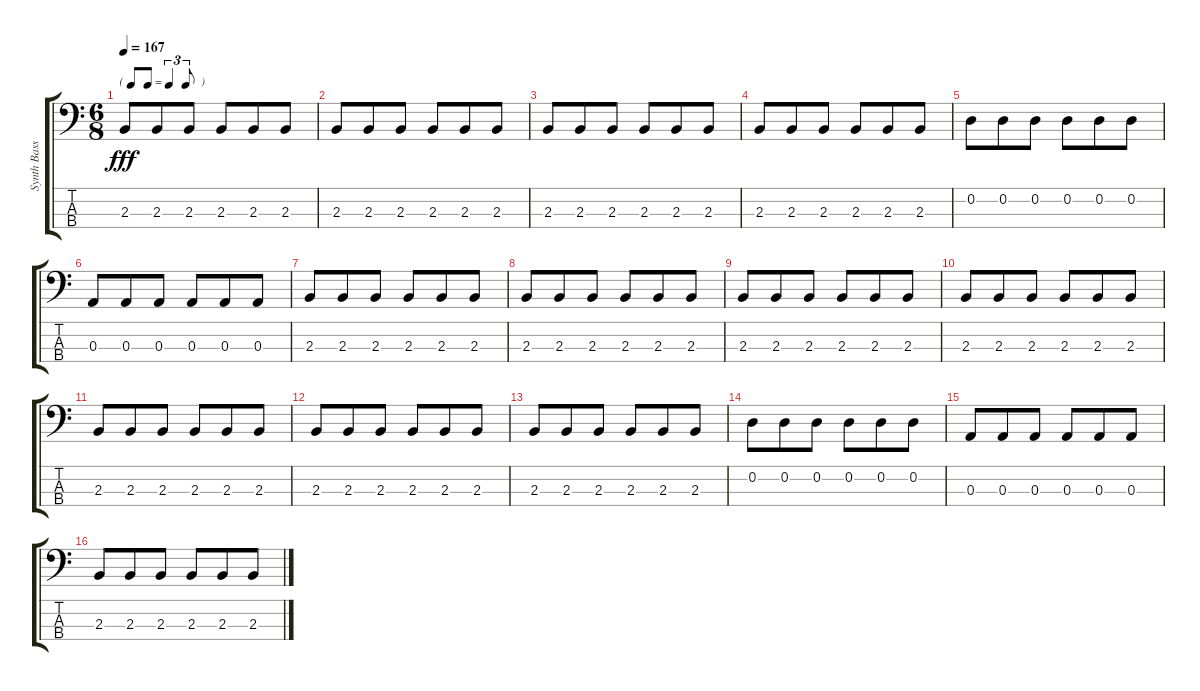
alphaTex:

\track ("Synth Bass 2 RC" "Synth Bass") {instrument synthbass2}
\staff {score tabs}
\tuning (G2 D2 A1 E1) {hide}
\ts (6 8)
\tf triplet8th
\tempo 167
\clef f4
\ks c
2.3.8{dy fff} 2.3.8 2.3.8 2.3.8 2.3.8 2.3.8 |
2.3.8 2.3.8 2.3.8 2.3.8 2.3.8 2.3.8 |
2.3.8 2.3.8 2.3.8 2.3.8 2.3.8 2.3.8 |
2.3.8 2.3.8 2.3.8 2.3.8 2.3.8 2.3.8 |
0.2.8 0.2.8 0.2.8 0.2.8 0.2.8 0.2.8 |
0.3.8 0.3.8 0.3.8 0.3.8 0.3.8 0.3.8 |
2.3.8 2.3.8 2.3.8 2.3.8 2.3.8 2.3.8 |
2.3.8 2.3.8 2.3.8 2.3.8 2.3.8 2.3.8 |
2.3.8 2.3.8 2.3.8 2.3.8 2.3.8 2.3.8 |
2.3.8 2.3.8 2.3.8 2.3.8 2.3.8 2.3.8 |
2.3.8 2.3.8 2.3.8 2.3.8 2.3.8 2.3.8 |
2.3.8 2.3.8 2.3.8 2.3.8 2.3.8 2.3.8 |
2.3.8 2.3.8 2.3.8 2.3.8 2.3.8 2.3.8 |
0.2.8 0.2.8 0.2.8 0.2.8 0.2.8 0.2.8 |
0.3.8 0.3.8 0.3.8 0.3.8 0.3.8 0.3.8 |
2.3.8 2.3.8 2.3.8 2.3.8 2.3.8 2.3.8
